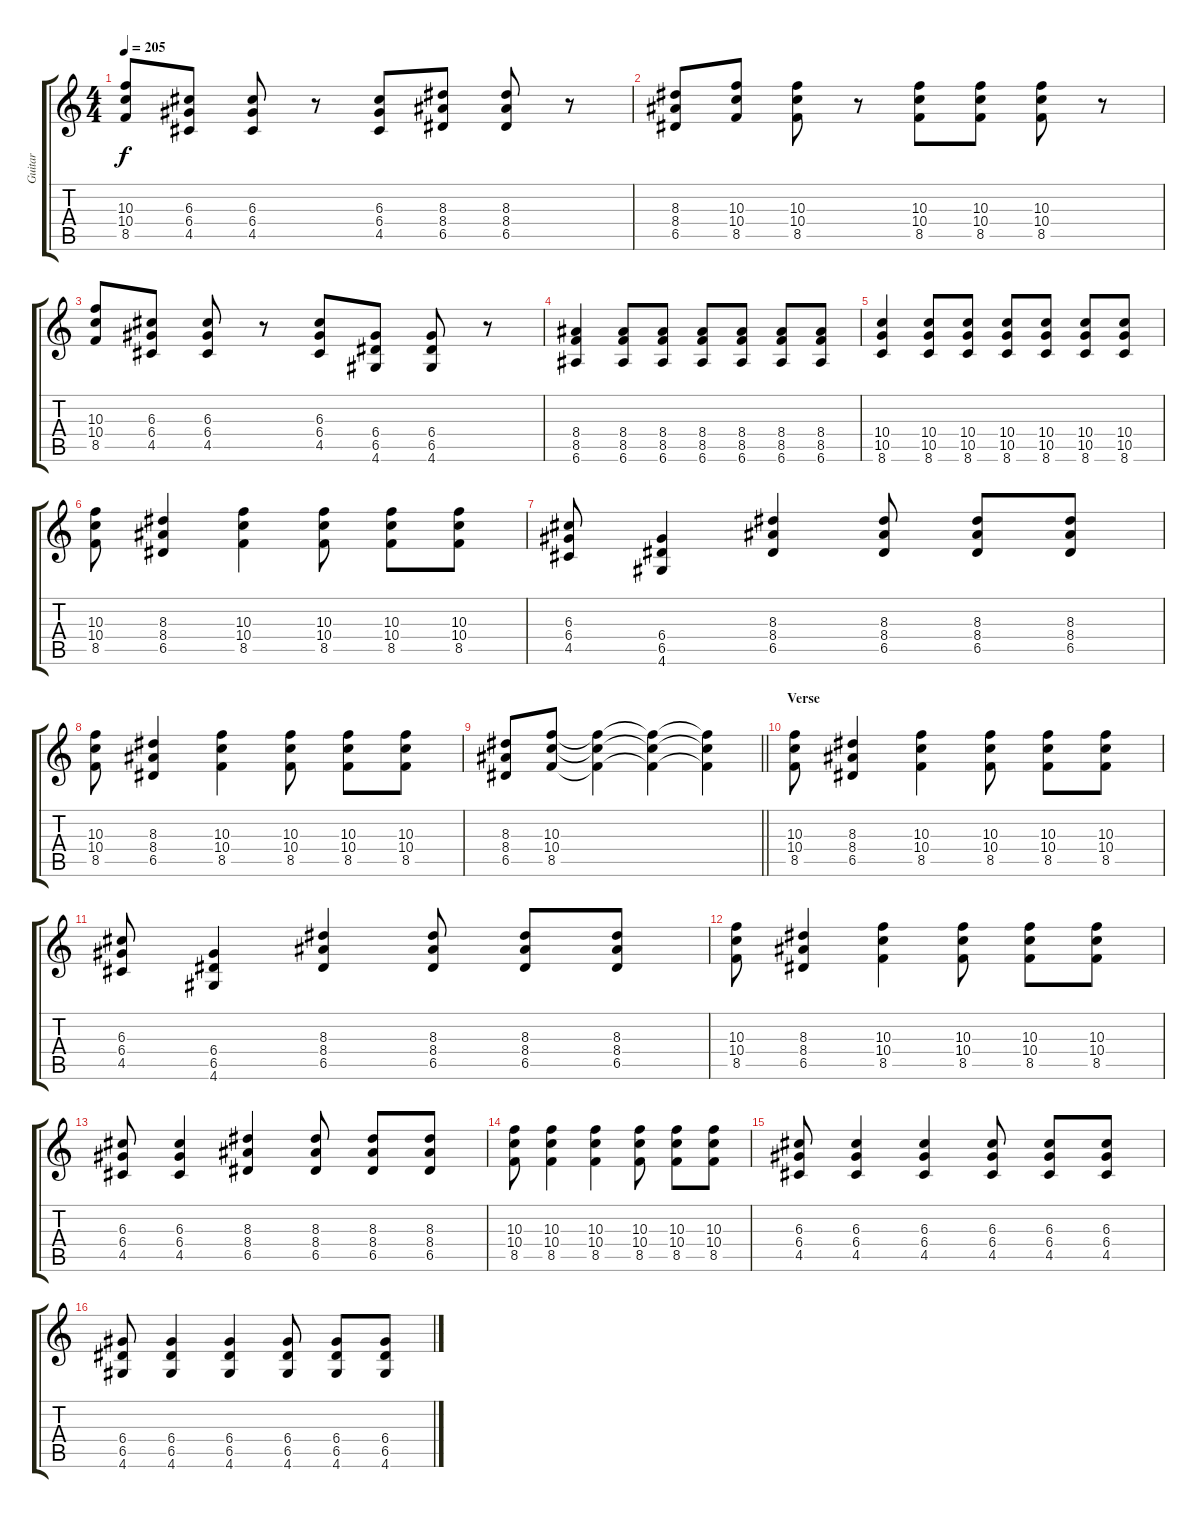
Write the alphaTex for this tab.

\track ("Guitar" "Guitar") {instrument distortionguitar}
\staff {score tabs}
\tuning (E4 B3 G3 D3 A2 E2) {hide}
\ts (4 4)
\tempo 205
\clef g2
\ks c
(10.3 10.4 8.5).8{dy f} (6.3 6.4 4.5).8 (6.3 6.4 4.5).8 r.8 (6.3 6.4 4.5).8 (8.3 8.4 6.5).8 (8.3 8.4 6.5).8 r.8 |
(8.3 8.4 6.5).8 (10.3 10.4 8.5).8 (10.3 10.4 8.5).8 r.8 (10.3 10.4 8.5).8 (10.3 10.4 8.5).8 (10.3 10.4 8.5).8 r.8 |
(10.3 10.4 8.5).8 (6.3 6.4 4.5).8 (6.3 6.4 4.5).8 r.8 (6.3 6.4 4.5).8 (6.4 6.5 4.6).8 (6.4 6.5 4.6).8 r.8 |
(8.4 8.5 6.6).4 (8.4 8.5 6.6).8 (8.4 8.5 6.6).8 (8.4 8.5 6.6).8 (8.4 8.5 6.6).8 (8.4 8.5 6.6).8 (8.4 8.5 6.6).8 |
(10.4 10.5 8.6).4 (10.4 10.5 8.6).8 (10.4 10.5 8.6).8 (10.4 10.5 8.6).8 (10.4 10.5 8.6).8 (10.4 10.5 8.6).8 (10.4 10.5 8.6).8 |
(10.3 10.4 8.5).8 (8.3 8.4 6.5).4 (10.3 10.4 8.5).4 (10.3 10.4 8.5).8 (10.3 10.4 8.5).8 (10.3 10.4 8.5).8 |
(6.3 6.4 4.5).8 (6.4 6.5 4.6).4 (8.3 8.4 6.5).4 (8.3 8.4 6.5).8 (8.3 8.4 6.5).8 (8.3 8.4 6.5).8 |
(10.3 10.4 8.5).8 (8.3 8.4 6.5).4 (10.3 10.4 8.5).4 (10.3 10.4 8.5).8 (10.3 10.4 8.5).8 (10.3 10.4 8.5).8 |
\barLineRight lightlight
(8.3 8.4 6.5).8 (10.3 10.4 8.5).8 (10.3{t} 10.4{t} 8.5{t}).4 (10.3{t} 10.4{t} 8.5{t}).4 (10.3{t} 10.4{t} 8.5{t}).4 |
\section ("" "Verse")
(10.3 10.4 8.5).8 (8.3 8.4 6.5).4 (10.3 10.4 8.5).4 (10.3 10.4 8.5).8 (10.3 10.4 8.5).8 (10.3 10.4 8.5).8 |
(6.3 6.4 4.5).8 (6.4 6.5 4.6).4 (8.3 8.4 6.5).4 (8.3 8.4 6.5).8 (8.3 8.4 6.5).8 (8.3 8.4 6.5).8 |
(10.3 10.4 8.5).8 (8.3 8.4 6.5).4 (10.3 10.4 8.5).4 (10.3 10.4 8.5).8 (10.3 10.4 8.5).8 (10.3 10.4 8.5).8 |
(6.3 6.4 4.5).8 (6.3 6.4 4.5).4 (8.3 8.4 6.5).4 (8.3 8.4 6.5).8 (8.3 8.4 6.5).8 (8.3 8.4 6.5).8 |
(10.3 10.4 8.5).8 (10.3 10.4 8.5).4 (10.3 10.4 8.5).4 (10.3 10.4 8.5).8 (10.3 10.4 8.5).8 (10.3 10.4 8.5).8 |
(6.3 6.4 4.5).8 (6.3 6.4 4.5).4 (6.3 6.4 4.5).4 (6.3 6.4 4.5).8 (6.3 6.4 4.5).8 (6.3 6.4 4.5).8 |
(6.4 6.5 4.6).8 (6.4 6.5 4.6).4 (6.4 6.5 4.6).4 (6.4 6.5 4.6).8 (6.4 6.5 4.6).8 (6.4 6.5 4.6).8
